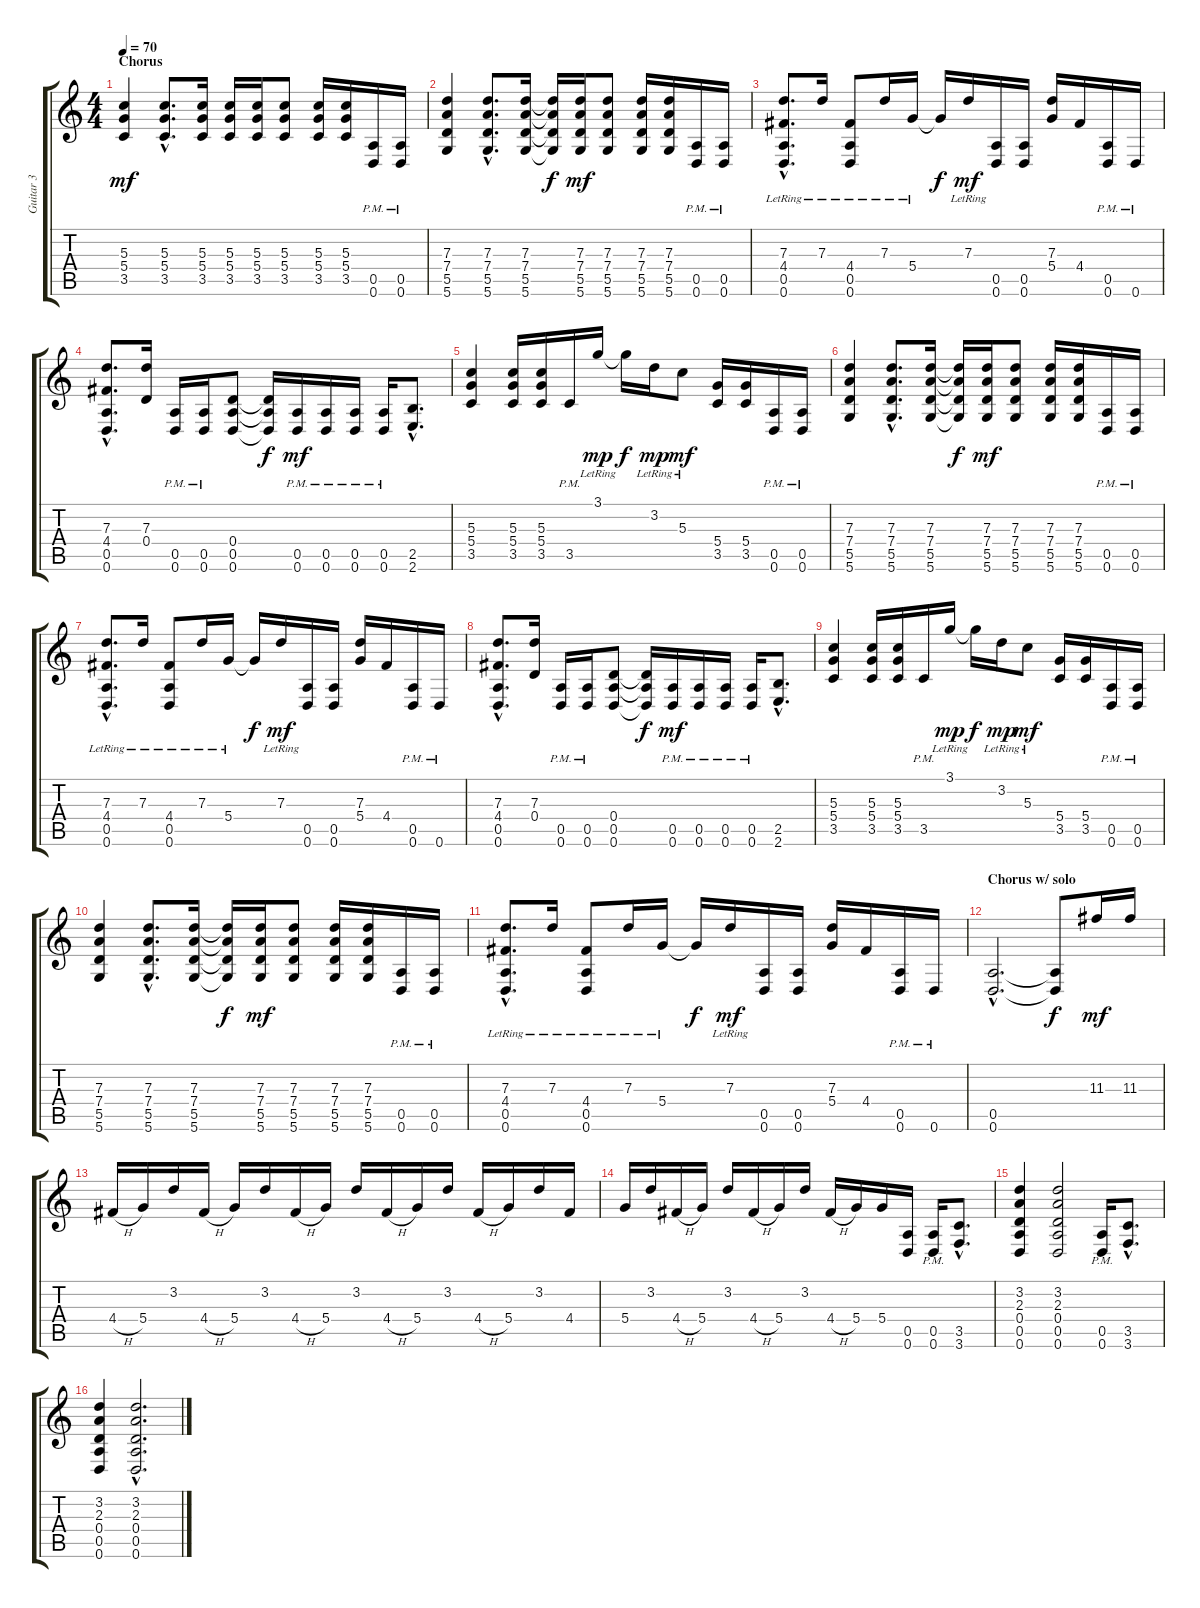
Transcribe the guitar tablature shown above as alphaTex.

\track ("Guitar 3" "Guitar 3") {instrument distortionguitar}
\staff {score tabs}
\tuning (E4 B3 G3 D3 A2 D2) {hide}
\ts (4 4)
\section ("" "Chorus")
\tempo 70
\clef g2
\ks c
(5.3 5.4 3.5).4{dy mf} (5.3{hac} 5.4{hac} 3.5{hac}).8{d} (5.3 5.4 3.5).16 (5.3 5.4 3.5).16 (5.3 5.4 3.5).16 (5.3 5.4 3.5).8 (5.3 5.4 3.5).16 (5.3 5.4 3.5).16 (0.5{pm} 0.6{pm}).16 (0.5{pm} 0.6{pm}).16 |
(7.3 7.4 5.5 5.6).4 (7.3{hac} 7.4{hac} 5.5{hac} 5.6{hac}).8{d} (7.3 7.4 5.5 5.6).16 (7.3{t} 7.4{t} 5.5{t} 5.6{t}).16{dy f} (7.3 7.4 5.5 5.6).16{dy mf} (7.3 7.4 5.5 5.6).8 (7.3 7.4 5.5 5.6).16 (7.3 7.4 5.5 5.6).16 (0.5{pm} 0.6{pm}).16 (0.5{pm} 0.6{pm}).16 |
(7.3{hac lr} 4.4{hac lr} 0.5{hac lr} 0.6{hac lr}).8{d} 7.3{lr}.16 (4.4{lr} 0.5{lr} 0.6{lr}).8 7.3{lr}.16 5.4{lr}.16 5.4{t}.16{dy f} 7.3{lr}.16{dy mf} (0.5 0.6).16 (0.5 0.6).16 (7.3 5.4).16 4.4.16 (0.5{pm} 0.6{pm}).16 0.6{pm}.16 |
(7.3{hac} 4.4{hac} 0.5{hac} 0.6{hac}).8{d} (7.3 0.4).16 (0.5{pm} 0.6{pm}).16 (0.5{pm} 0.6{pm}).16 (0.4 0.5 0.6).8 (0.4{t} 0.5{t} 0.6{t}).16{dy f} (0.5{pm} 0.6{pm}).16{dy mf} (0.5{pm} 0.6{pm}).16 (0.5{pm} 0.6{pm}).16 (0.5{pm} 0.6{pm}).16 (2.5{hac} 2.6{hac}).8{d} |
(5.3 5.4 3.5).4 (5.3 5.4 3.5).16 (5.3 5.4 3.5).16 3.5{pm}.16 3.1{lr}.16{dy mp} 3.1{t}.16{dy f} 3.2{lr}.16{dy mp} 5.3{lr}.8{dy mf} (5.4 3.5).16 (5.4 3.5).16 (0.5{pm} 0.6{pm}).16 (0.5{pm} 0.6{pm}).16 |
(7.3 7.4 5.5 5.6).4 (7.3{hac} 7.4{hac} 5.5{hac} 5.6{hac}).8{d} (7.3 7.4 5.5 5.6).16 (7.3{t} 7.4{t} 5.5{t} 5.6{t}).16{dy f} (7.3 7.4 5.5 5.6).16{dy mf} (7.3 7.4 5.5 5.6).8 (7.3 7.4 5.5 5.6).16 (7.3 7.4 5.5 5.6).16 (0.5{pm} 0.6{pm}).16 (0.5{pm} 0.6{pm}).16 |
(7.3{hac lr} 4.4{hac lr} 0.5{hac lr} 0.6{hac lr}).8{d} 7.3{lr}.16 (4.4{lr} 0.5{lr} 0.6{lr}).8 7.3{lr}.16 5.4{lr}.16 5.4{t}.16{dy f} 7.3{lr}.16{dy mf} (0.5 0.6).16 (0.5 0.6).16 (7.3 5.4).16 4.4.16 (0.5{pm} 0.6{pm}).16 0.6{pm}.16 |
(7.3{hac} 4.4{hac} 0.5{hac} 0.6{hac}).8{d} (7.3 0.4).16 (0.5{pm} 0.6{pm}).16 (0.5{pm} 0.6{pm}).16 (0.4 0.5 0.6).8 (0.4{t} 0.5{t} 0.6{t}).16{dy f} (0.5{pm} 0.6{pm}).16{dy mf} (0.5{pm} 0.6{pm}).16 (0.5{pm} 0.6{pm}).16 (0.5{pm} 0.6{pm}).16 (2.5{hac} 2.6{hac}).8{d} |
(5.3 5.4 3.5).4 (5.3 5.4 3.5).16 (5.3 5.4 3.5).16 3.5{pm}.16 3.1{lr}.16{dy mp} 3.1{t}.16{dy f} 3.2{lr}.16{dy mp} 5.3{lr}.8{dy mf} (5.4 3.5).16 (5.4 3.5).16 (0.5{pm} 0.6{pm}).16 (0.5{pm} 0.6{pm}).16 |
(7.3 7.4 5.5 5.6).4 (7.3{hac} 7.4{hac} 5.5{hac} 5.6{hac}).8{d} (7.3 7.4 5.5 5.6).16 (7.3{t} 7.4{t} 5.5{t} 5.6{t}).16{dy f} (7.3 7.4 5.5 5.6).16{dy mf} (7.3 7.4 5.5 5.6).8 (7.3 7.4 5.5 5.6).16 (7.3 7.4 5.5 5.6).16 (0.5{pm} 0.6{pm}).16 (0.5{pm} 0.6{pm}).16 |
(7.3{hac lr} 4.4{hac lr} 0.5{hac lr} 0.6{hac lr}).8{d} 7.3{lr}.16 (4.4{lr} 0.5{lr} 0.6{lr}).8 7.3{lr}.16 5.4{lr}.16 5.4{t}.16{dy f} 7.3{lr}.16{dy mf} (0.5 0.6).16 (0.5 0.6).16 (7.3 5.4).16 4.4.16 (0.5{pm} 0.6{pm}).16 0.6{pm}.16 |
\section ("" "Chorus w/ solo")
(0.5{hac} 0.6{hac}).2{d} (0.5{t} 0.6{t}).8{dy f} 11.3.16{dy mf} 11.3.16 |
4.4{h}.16 5.4.16 3.2.16 4.4{h}.16 5.4.16 3.2.16 4.4{h}.16 5.4.16 3.2.16 4.4{h}.16 5.4.16 3.2.16 4.4{h}.16 5.4.16 3.2.16 4.4.16 |
5.4.16 3.2.16 4.4{h}.16 5.4.16 3.2.16 4.4{h}.16 5.4.16 3.2.16 4.4{h}.16 5.4.16 5.4.16 (0.5 0.6).16 (0.5{pm} 0.6{pm}).16 (3.5{hac} 3.6{hac}).8{d} |
(3.2 2.3 0.4 0.5 0.6).4 (3.2 2.3 0.4 0.5 0.6).2 (0.5{pm} 0.6{pm}).16 (3.5{hac} 3.6{hac}).8{d} |
(3.2 2.3 0.4 0.5 0.6).4 (3.2{hac} 2.3{hac} 0.4{hac} 0.5{hac} 0.6{hac}).2{d}
